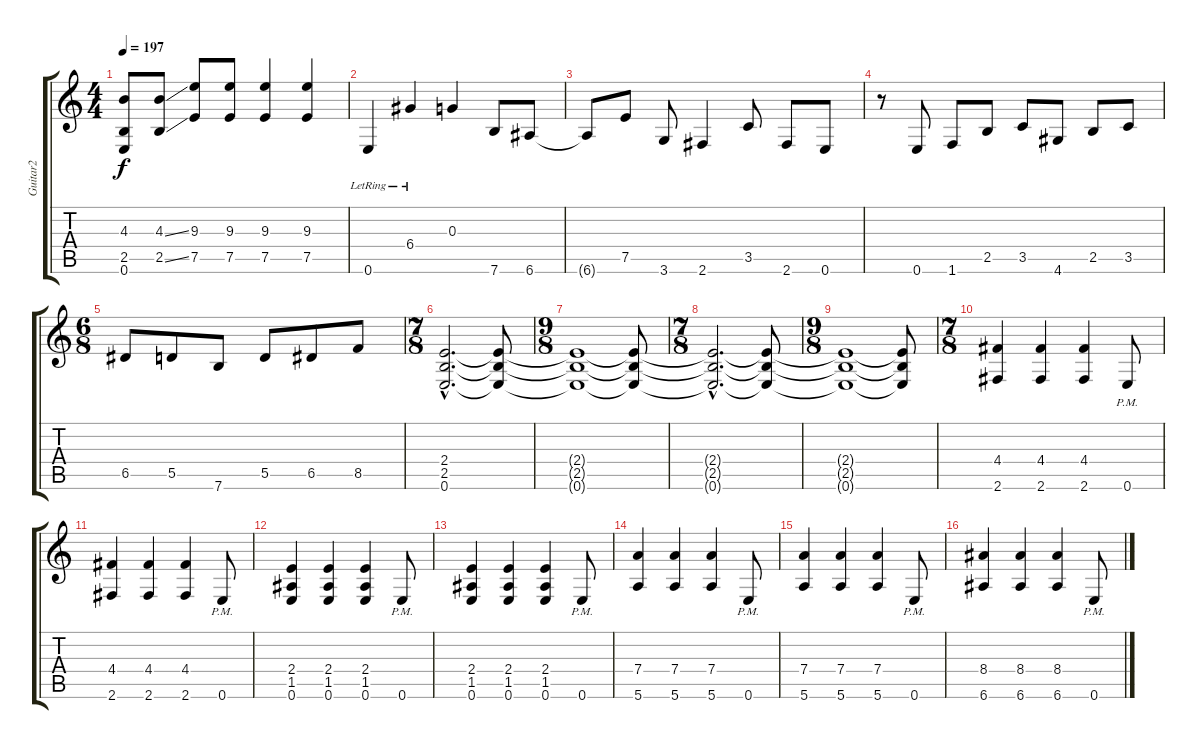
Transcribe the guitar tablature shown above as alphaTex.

\track ("Guitar2" "Guitar2") {instrument distortionguitar}
\staff {score tabs}
\tuning (E4 B3 G3 D3 A2 E2) {hide}
\ts (4 4)
\tempo 197
\clef g2
\ks c
(4.3{t} 2.5{t} 0.6{t}).8{dy f} (4.3{ss} 2.5{ss}).8 (9.3 7.5).8 (9.3 7.5).8 (9.3 7.5).4 (9.3 7.5).4 |
0.6{lr}.4 6.4{lr}.4 0.3.4 7.6.8 6.6.8 |
6.6{t}.8 7.5.8 3.6.8 2.6.4 3.5.8 2.6.8 0.6.8 |
r.8 0.6.8 1.6.8 2.5.8 3.5.8 4.6.8 2.5.8 3.5.8 |
\ts (6 8)
6.5.8 5.5.8 7.6.8 5.5.8 6.5.8 8.5.8 |
\ts (7 8)
(2.4{hac} 2.5{hac} 0.6{hac}).2{d} (2.4{t} 2.5{t} 0.6{t}).8 |
\ts (9 8)
(2.4{t} 2.5{t} 0.6{t}).1 (2.4{t} 2.5{t} 0.6{t}).8 |
\ts (7 8)
(2.4{hac t} 2.5{hac t} 0.6{hac t}).2{d} (2.4{t} 2.5{t} 0.6{t}).8 |
\ts (9 8)
(2.4{t} 2.5{t} 0.6{t}).1 (2.4{t} 2.5{t} 0.6{t}).8 |
\ts (7 8)
(4.4 2.6).4 (4.4 2.6).4 (4.4 2.6).4 0.6{pm}.8 |
(4.4 2.6).4 (4.4 2.6).4 (4.4 2.6).4 0.6{pm}.8 |
(2.4 1.5 0.6).4 (2.4 1.5 0.6).4 (2.4 1.5 0.6).4 0.6{pm}.8 |
(2.4 1.5 0.6).4 (2.4 1.5 0.6).4 (2.4 1.5 0.6).4 0.6{pm}.8 |
(7.4 5.6).4 (7.4 5.6).4 (7.4 5.6).4 0.6{pm}.8 |
(7.4 5.6).4 (7.4 5.6).4 (7.4 5.6).4 0.6{pm}.8 |
(8.4 6.6).4 (8.4 6.6).4 (8.4 6.6).4 0.6{pm}.8
